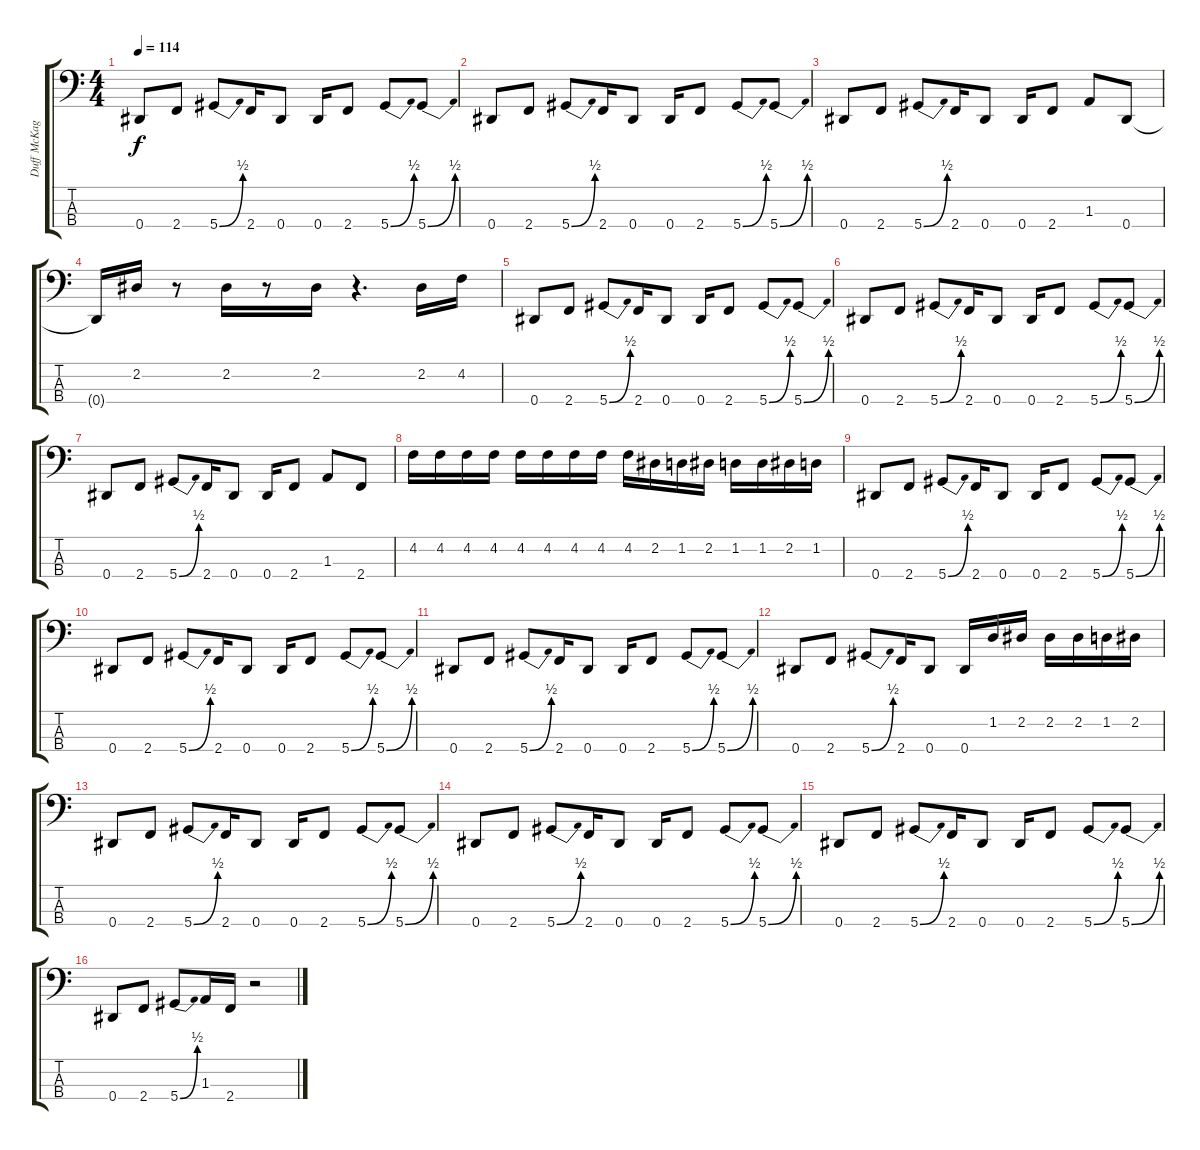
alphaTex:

\track ("Duff McKagan" "Duff McKag") {instrument electricbasspick}
\staff {score tabs}
\tuning (Gb2 Db2 Ab1 Eb1) {hide}
\ts (4 4)
\tempo 114
\clef f4
\ks c
0.4.8{dy f} 2.4.8 5.4{be (bend 0 0 60 2)}.8 2.4.16 0.4.8 0.4.16 2.4.8 5.4{be (bend 0 0 60 2)}.8 5.4{be (bend 0 0 60 2)}.8 |
0.4.8 2.4.8 5.4{be (bend 0 0 60 2)}.8 2.4.16 0.4.8 0.4.16 2.4.8 5.4{be (bend 0 0 60 2)}.8 5.4{be (bend 0 0 60 2)}.8 |
0.4.8 2.4.8 5.4{be (bend 0 0 60 2)}.8 2.4.16 0.4.8 0.4.16 2.4.8 1.3.8 0.4.8 |
0.4{t}.16 2.2.16 r.8 2.2.16 r.8 2.2.16 r.4{d} 2.2.16 4.2.16 |
0.4.8 2.4.8 5.4{be (bend 0 0 60 2)}.8 2.4.16 0.4.8 0.4.16 2.4.8 5.4{be (bend 0 0 60 2)}.8 5.4{be (bend 0 0 60 2)}.8 |
0.4.8 2.4.8 5.4{be (bend 0 0 60 2)}.8 2.4.16 0.4.8 0.4.16 2.4.8 5.4{be (bend 0 0 60 2)}.8 5.4{be (bend 0 0 60 2)}.8 |
0.4.8 2.4.8 5.4{be (bend 0 0 60 2)}.8 2.4.16 0.4.8 0.4.16 2.4.8 1.3.8 2.4.8 |
4.2.16 4.2.16 4.2.16 4.2.16 4.2.16 4.2.16 4.2.16 4.2.16 4.2.16 2.2.16 1.2.16 2.2.16 1.2.16 1.2.16 2.2.16 1.2.16 |
0.4.8 2.4.8 5.4{be (bend 0 0 60 2)}.8 2.4.16 0.4.8 0.4.16 2.4.8 5.4{be (bend 0 0 60 2)}.8 5.4{be (bend 0 0 60 2)}.8 |
0.4.8 2.4.8 5.4{be (bend 0 0 60 2)}.8 2.4.16 0.4.8 0.4.16 2.4.8 5.4{be (bend 0 0 60 2)}.8 5.4{be (bend 0 0 60 2)}.8 |
0.4.8 2.4.8 5.4{be (bend 0 0 60 2)}.8 2.4.16 0.4.8 0.4.16 2.4.8 5.4{be (bend 0 0 60 2)}.8 5.4{be (bend 0 0 60 2)}.8 |
0.4.8 2.4.8 5.4{be (bend 0 0 60 2)}.8 2.4.16 0.4.8 0.4.16 1.2.16 2.2.16 2.2.16 2.2.16 1.2.16 2.2.16 |
0.4.8 2.4.8 5.4{be (bend 0 0 60 2)}.8 2.4.16 0.4.8 0.4.16 2.4.8 5.4{be (bend 0 0 60 2)}.8 5.4{be (bend 0 0 60 2)}.8 |
0.4.8 2.4.8 5.4{be (bend 0 0 60 2)}.8 2.4.16 0.4.8 0.4.16 2.4.8 5.4{be (bend 0 0 60 2)}.8 5.4{be (bend 0 0 60 2)}.8 |
0.4.8 2.4.8 5.4{be (bend 0 0 60 2)}.8 2.4.16 0.4.8 0.4.16 2.4.8 5.4{be (bend 0 0 60 2)}.8 5.4{be (bend 0 0 60 2)}.8 |
0.4.8 2.4.8 5.4{be (bend 0 0 60 2)}.8 1.3.16 2.4.16 r.2
